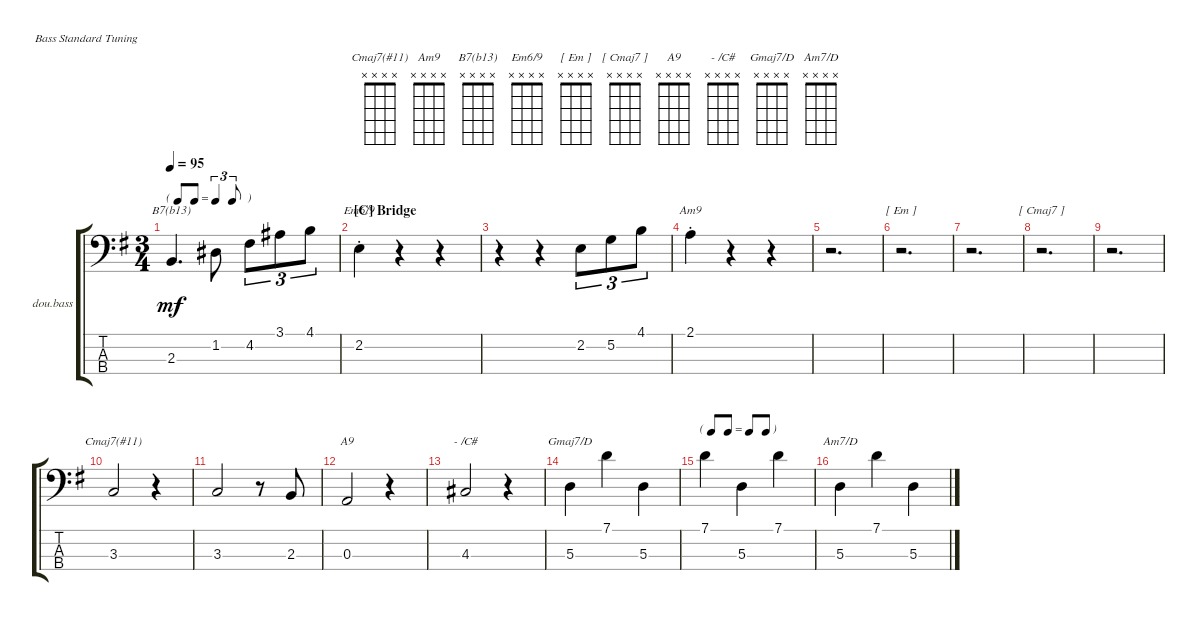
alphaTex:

\defaultSystemsLayout 4
\bracketExtendMode groupsimilarinstruments
\firstSystemTrackNameOrientation horizontal
\otherSystemsTrackNameOrientation horizontal
\track ("double bass: George Duvivier" "dou.bass") {instrument fretlessbass}
\staff {score tabs}
\tuning (G2 D2 A1 E1)
\chord ("Cmaj7(#11)" x x x x)
\chord ("Am9" x x x x)
\chord ("B7(b13)" x x x x)
\chord ("Em6/9" x x x x)
\chord ("[ Em ]" x x x x)
\chord ("[ Cmaj7 ]" x x x x)
\chord ("A9" x x x x)
\chord ("- /C#" x x x x)
\chord ("Gmaj7/D" x x x x)
\chord ("Am7/D" x x x x)
\ts (3 4)
\tf triplet8th
\tempo 95
\clef f4
\ks g
2.3.4{d ch "B7(b13)" dy mf} 1.2.8 4.2.8{tu (3 2)} 3.1.8{tu (3 2)} 4.1.8{tu (3 2)} |
\section ("C" "Bridge")
\scale
0.259775 2.2{st}.4{ch "Em6/9"} r.4 r.4 |
\scale
0.310637 r.4 r.4 2.2.8{tu (3 2)} 5.2.8{tu (3 2)} 4.1.8{tu (3 2)} |
\scale
0.25692 2.1{st}.4{ch "Am9"} r.4 r.4 |
r.2{d} |
r.2{d ch "[ Em ]"} |
r.2{d} |
r.2{d ch "[ Cmaj7 ]"} |
r.2{d} |
\scale
0.198546 3.3.2{ch "Cmaj7(#11)"} r.4 |
\scale
0.26568 3.3.2 r.8 2.3.8 |
\scale
0.317253 0.3.2{ch "A9"} r.4 |
\scale
0.218543 4.3.2{ch "- /C#"} r.4 |
\scale
0.226804 5.3.4{ch "Gmaj7/D"} 7.1.4 5.3.4 |
\tf none
\scale
0.226804 7.1.4 5.3.4 7.1.4 |
\scale
0.261089 5.3.4{ch "Am7/D"} 7.1.4 5.3.4
